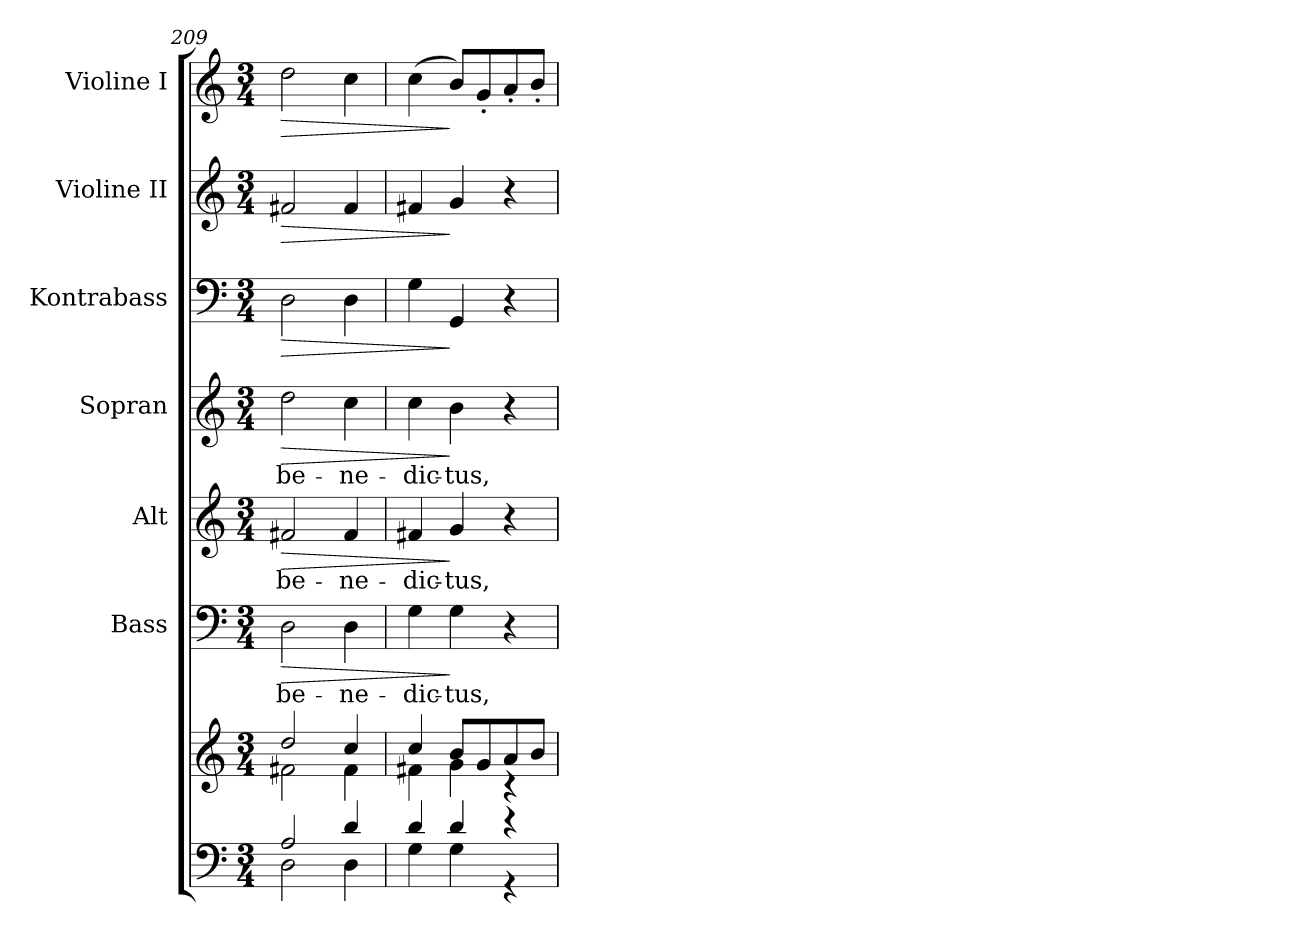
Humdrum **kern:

**kern	**kern	**kern	**text	**dynam	**kern	**text	**dynam	**kern	**text	**dynam	**kern	**dynam	**kern	**dynam	**kern	**dynam
*part7	*part7	*part6	*part6	*part6	*part5	*part5	*part5	*part4	*part4	*part4	*part3	*part3	*part2	*part2	*part1	*part1
*staff8	*staff7	*staff6	*staff6	*staff6	*staff5	*staff5	*staff5	*staff4	*staff4	*staff4	*staff3	*staff3	*staff2	*staff2	*staff1	*staff1
*	*	*I"Bass	*	*	*I"Alt	*	*	*I"Sopran	*	*	*I"Kontrabass	*	*I"Violine II	*	*I"Violine I	*
*	*	*I'B.	*	*	*I'A.	*	*	*I'S.	*	*	*I'Kb.	*	*I'Vl. II	*	*I'Vl. I	*
*clefF4	*clefG2	*clefF4	*	*	*clefG2	*	*	*clefG2	*	*	*clefF4	*	*clefG2	*	*clefG2	*
*	*	*	*	*	*	*	*	*	*	*	*ITrd7c12	*	*	*	*	*
*k[]	*k[]	*k[]	*	*	*k[]	*	*	*k[]	*	*	*k[]	*	*k[]	*	*k[]	*
*C:	*C:	*C:	*	*	*C:	*	*	*C:	*	*	*C:	*	*C:	*	*C:	*
*M3/4	*M3/4	*M3/4	*	*	*M3/4	*	*	*M3/4	*	*	*M3/4	*	*M3/4	*	*M3/4	*
=209	=209	=209	=209	=209	=209	=209	=209	=209	=209	=209	=209	=209	=209	=209	=209	=209
*^	*^	*	*	*	*	*	*	*	*	*	*	*	*	*	*	*
!	!	!	!	!	!LO:LY:b	!LO:HP:b	!	!LO:LY:b	!LO:HP:b	!	!LO:LY:b	!LO:HP:b	!	!LO:HP:b	!	!LO:HP:b	!	!LO:HP:b
2A/	2D\	2dd/	2f#X\	2D\	be-	>	2f#X/	be-	>	2dd\	be-	>	2DD\	>	2f#X/	>	2dd\	>
!	!	!	!	!	!LO:LY:b	!	!	!LO:LY:b	!	!	!LO:LY:b	!	!	!	!	!	!	!
4d/	4D\	4cc/	4f#\	4D\	-ne-	.	4f#/	-ne-	.	4cc\	-ne-	.	4DD\	.	4f#/	.	4cc\	.
=210	=210	=210	=210	=210	=210	=210	=210	=210	=210	=210	=210	=210	=210	=210	=210	=210	=210	=210
!	!	!	!	!	!LO:LY:b	!	!	!LO:LY:b	!	!	!LO:LY:b	!	!	!	!	!	!	!
4d/	4G\	4cc/	4f#X\	4G\	-dic-	.	4f#X/	-dic-	.	4cc\	-dic-	.	4GG\	.	4f#X/	.	(>4cc\	.
!	!	!	!	!	!LO:LY:b	!	!	!LO:LY:b	!	!	!LO:LY:b	!	!	!	!	!	!	!
4d/	4G\	8b/L	4g\	4G\	-tus,	]	4g/	-tus,	]	4b\	-tus,	]	4GGG/	]	4g/	]	8b/L)	]
.	.	8g/	.	.	.	.	.	.	.	.	.	.	.	.	.	.	8g'</	.
4r	4r	8a/	4rc	4r	.	.	4r	.	.	4r	.	.	4r	.	4r	.	8a'</	.
.	.	8b/J	.	.	.	.	.	.	.	.	.	.	.	.	.	.	8b'</J	.
*v	*v	*	*	*	*	*	*	*	*	*	*	*	*	*	*	*	*	*
*	*v	*v	*	*	*	*	*	*	*	*	*	*	*	*	*	*	*
=	=	=	=	=	=	=	=	=	=	=	=	=	=	=	=	=
*-	*-	*-	*-	*-	*-	*-	*-	*-	*-	*-	*-	*-	*-	*-	*-	*-
